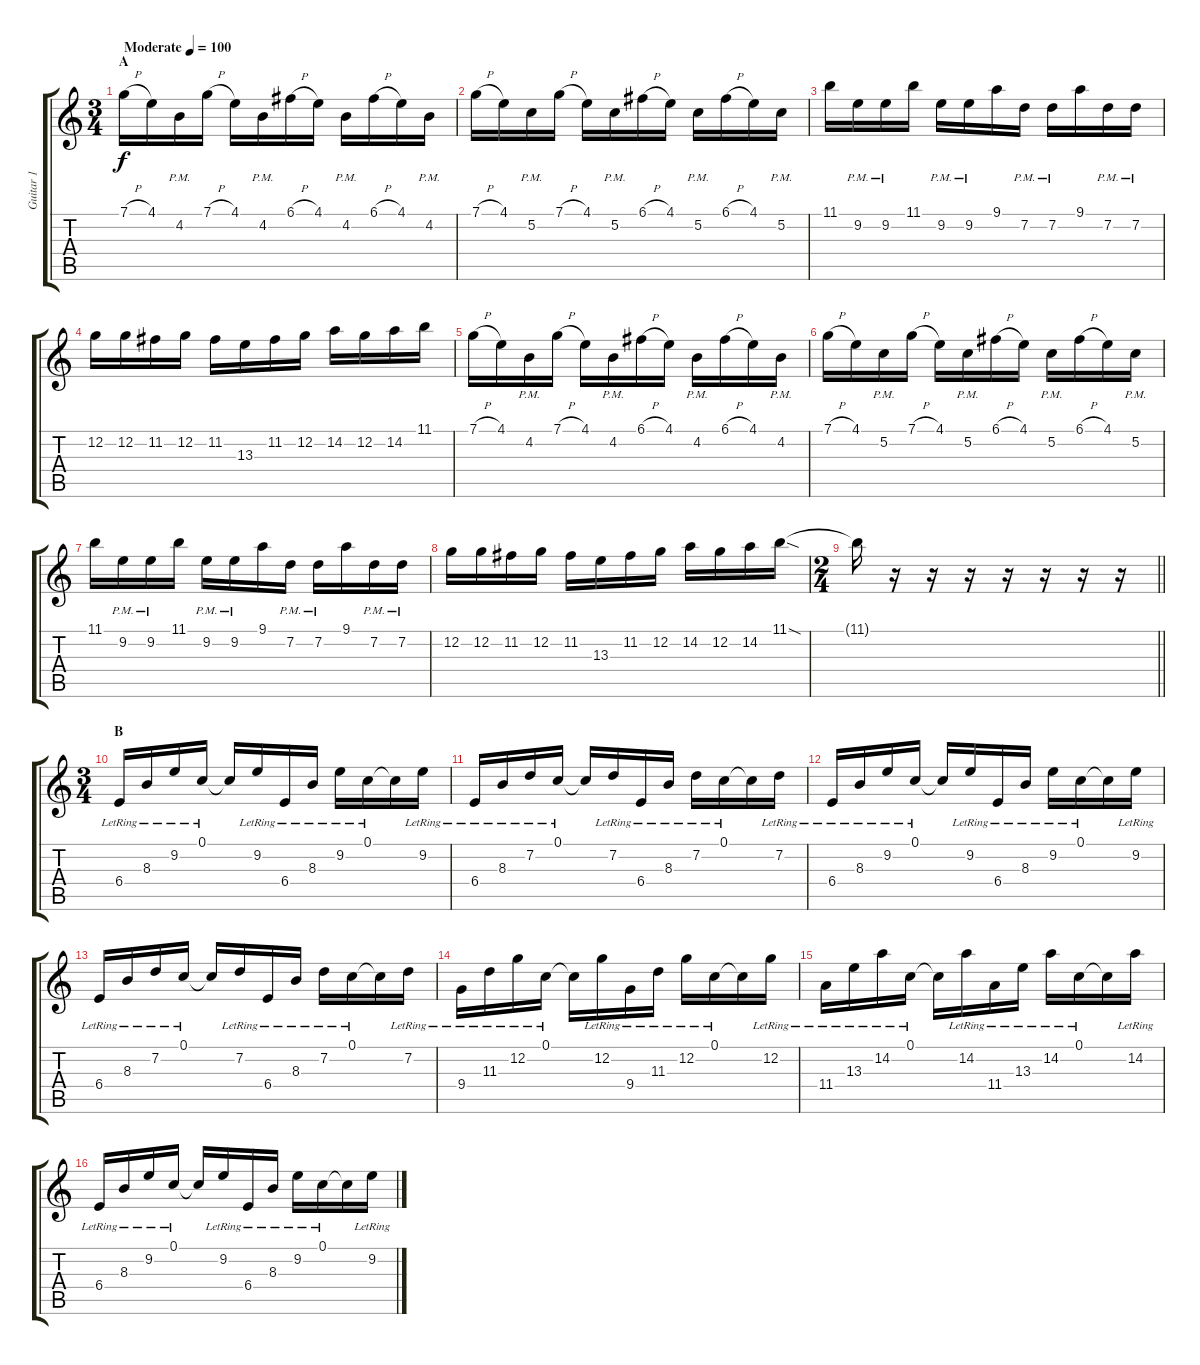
\track ("Guitar 1" "Guitar 1") {instrument overdrivenguitar}
\staff {score tabs}
\tuning (C4 G3 Eb3 Bb2 F2 C2) {hide}
\ts (3 4)
\section ("" "A")
\tempo (100 "Moderate")
\clef g2
\ks c
7.1{h}.16{dy f instrument overdrivenguitar} 4.1.16 4.2{pm}.16 7.1{h}.16 4.1.16 4.2{pm}.16 6.1{h}.16 4.1.16 4.2{pm}.16 6.1{h}.16 4.1.16 4.2{pm}.16 |
7.1{h}.16 4.1.16 5.2{pm}.16 7.1{h}.16 4.1.16 5.2{pm}.16 6.1{h}.16 4.1.16 5.2{pm}.16 6.1{h}.16 4.1.16 5.2{pm}.16 |
11.1.16 9.2{pm}.16 9.2{pm}.16 11.1.16 9.2{pm}.16 9.2{pm}.16 9.1.16 7.2{pm}.16 7.2{pm}.16 9.1.16 7.2{pm}.16 7.2{pm}.16 |
12.2.16 12.2.16 11.2.16 12.2.16 11.2.16 13.3.16 11.2.16 12.2.16 14.2.16 12.2.16 14.2.16 11.1.16 |
7.1{h}.16 4.1.16 4.2{pm}.16 7.1{h}.16 4.1.16 4.2{pm}.16 6.1{h}.16 4.1.16 4.2{pm}.16 6.1{h}.16 4.1.16 4.2{pm}.16 |
7.1{h}.16 4.1.16 5.2{pm}.16 7.1{h}.16 4.1.16 5.2{pm}.16 6.1{h}.16 4.1.16 5.2{pm}.16 6.1{h}.16 4.1.16 5.2{pm}.16 |
11.1.16 9.2{pm}.16 9.2{pm}.16 11.1.16 9.2{pm}.16 9.2{pm}.16 9.1.16 7.2{pm}.16 7.2{pm}.16 9.1.16 7.2{pm}.16 7.2{pm}.16 |
12.2.16 12.2.16 11.2.16 12.2.16 11.2.16 13.3.16 11.2.16 12.2.16 14.2.16 12.2.16 14.2.16 11.1{sod}.16 |
\ts (2 4)
\barLineRight lightlight
11.1{t}.16 r.16 r.16 r.16 r.16 r.16 r.16 r.16 |
\ts (3 4)
\section ("" "B")
6.4{lr}.16{instrument acousticguitarsteel} 8.3{lr}.16 9.2{lr}.16 0.1{lr}.16 0.1{t}.16 9.2{lr}.16 6.4{lr}.16 8.3{lr}.16 9.2{lr}.16 0.1{lr}.16 0.1{t}.16 9.2{lr}.16 |
6.4{lr}.16 8.3{lr}.16 7.2{lr}.16 0.1{lr}.16 0.1{t}.16 7.2{lr}.16 6.4{lr}.16 8.3{lr}.16 7.2{lr}.16 0.1{lr}.16 0.1{t}.16 7.2{lr}.16 |
6.4{lr}.16 8.3{lr}.16 9.2{lr}.16 0.1{lr}.16 0.1{t}.16 9.2{lr}.16 6.4{lr}.16 8.3{lr}.16 9.2{lr}.16 0.1{lr}.16 0.1{t}.16 9.2{lr}.16 |
6.4{lr}.16 8.3{lr}.16 7.2{lr}.16 0.1{lr}.16 0.1{t}.16 7.2{lr}.16 6.4{lr}.16 8.3{lr}.16 7.2{lr}.16 0.1{lr}.16 0.1{t}.16 7.2{lr}.16 |
9.4{lr}.16 11.3{lr}.16 12.2{lr}.16 0.1{lr}.16 0.1{t}.16 12.2{lr}.16 9.4{lr}.16 11.3{lr}.16 12.2{lr}.16 0.1{lr}.16 0.1{t}.16 12.2{lr}.16 |
11.4{lr}.16 13.3{lr}.16 14.2{lr}.16 0.1{lr}.16 0.1{t}.16 14.2{lr}.16 11.4{lr}.16 13.3{lr}.16 14.2{lr}.16 0.1{lr}.16 0.1{t}.16 14.2{lr}.16 |
6.4{lr}.16 8.3{lr}.16 9.2{lr}.16 0.1{lr}.16 0.1{t}.16 9.2{lr}.16 6.4{lr}.16 8.3{lr}.16 9.2{lr}.16 0.1{lr}.16 0.1{t}.16 9.2{lr}.16
